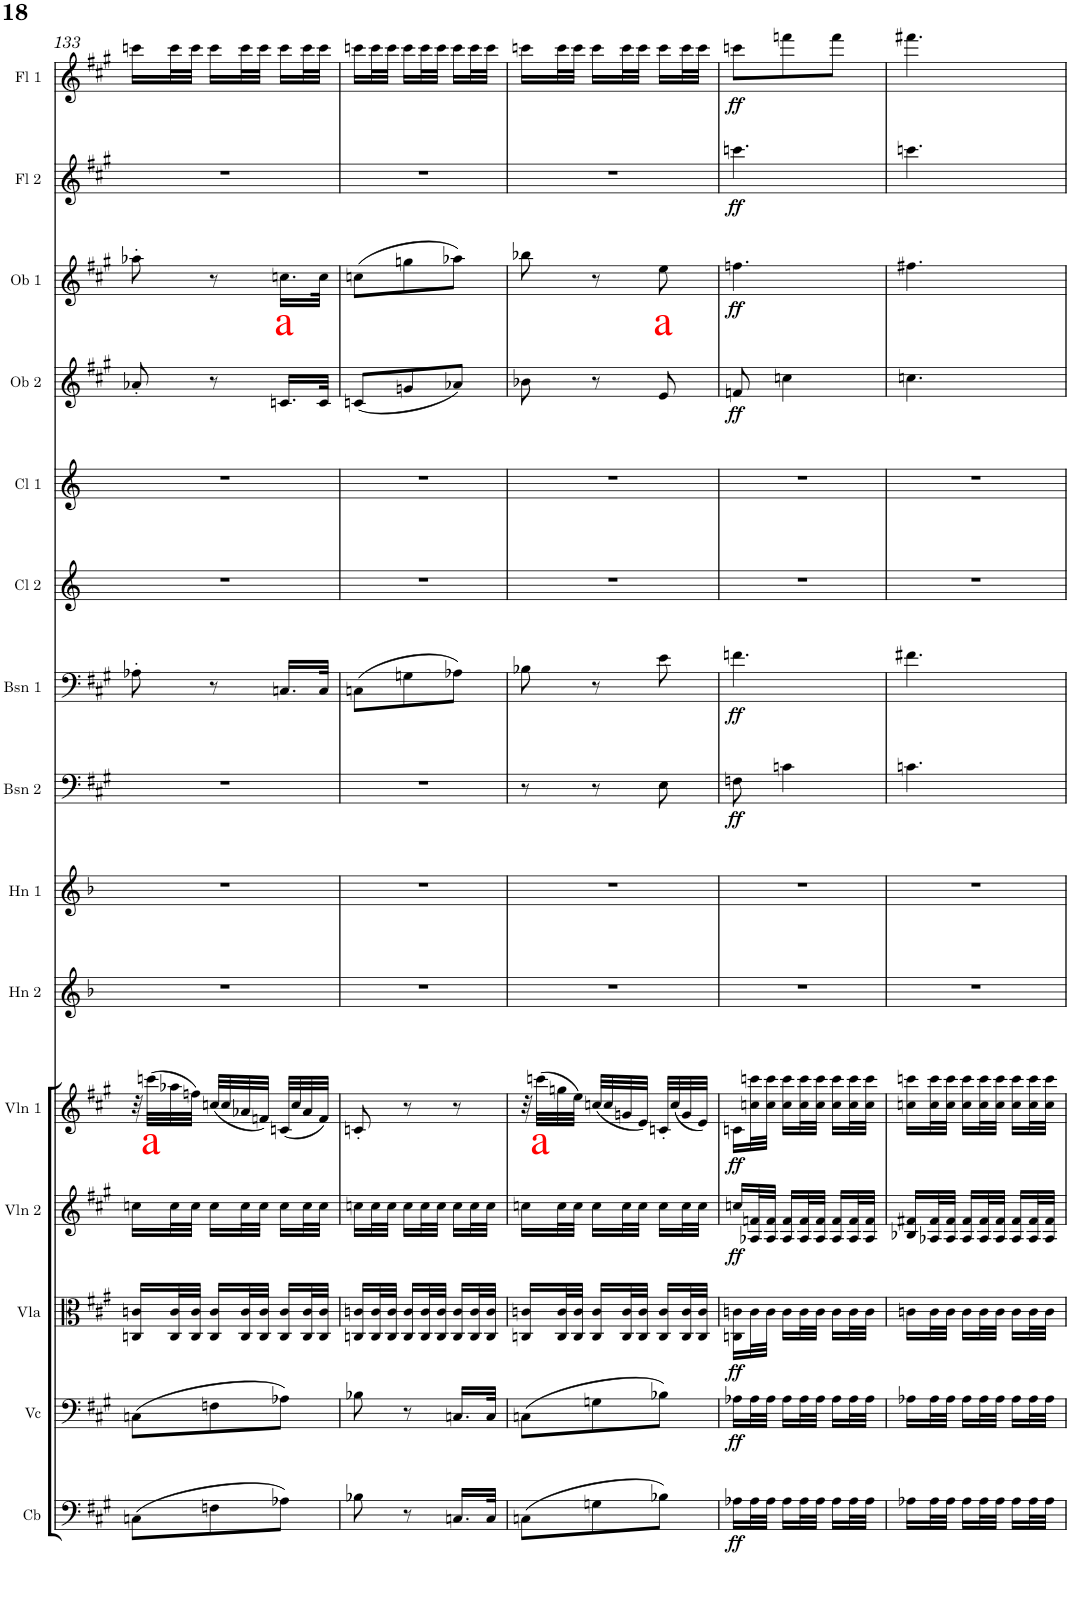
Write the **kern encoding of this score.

**kern	**dynam	**kern	**dynam	**kern	**dynam	**kern	**dynam	**kern	**text	**dynam	**kern	**kern	**kern	**dynam	**kern	**dynam	**kern	**kern	**kern	**dynam	**kern	**text	**dynam	**kern	**dynam	**kern	**dynam
*part15	*part15	*part14	*part14	*part13	*part13	*part12	*part12	*part11	*part11	*part11	*part10	*part9	*part8	*part8	*part7	*part7	*part6	*part5	*part4	*part4	*part3	*part3	*part3	*part2	*part2	*part1	*part1
*staff15	*staff15	*staff14	*staff14	*staff13	*staff13	*staff12	*staff12	*staff11	*staff11	*staff11	*staff10	*staff9	*staff8	*staff8	*staff7	*staff7	*staff6	*staff5	*staff4	*staff4	*staff3	*staff3	*staff3	*staff2	*staff2	*staff1	*staff1
*I"Contrabass	*	*I"Violoncello	*	*I"Viola	*	*I"Violin 2	*	*I"Violin 1	*	*	*I"E Horn 2 (orig. E and A)	*I"E Horn 1 (orig. E and A)	*I"Bassoon 2	*	*I"Bassoon 1	*	*I"A Clarinet 2	*I"A Clarinet 1	*I"Oboe 2	*	*I"Oboe 1	*	*	*I"Flute 2	*	*I"Flute 1	*
*I'Cb	*	*I'Vc	*	*I'Vla	*	*I'Vln 2	*	*I'Vln 1	*	*	*I'Hn 2	*I'Hn 1	*I'Bsn 2	*	*I'Bsn 1	*	*I'Cl 2	*I'Cl 1	*I'Ob 2	*	*I'Ob 1	*	*	*I'Fl 2	*	*I'Fl 1	*
!!LO:PB:g=z
*clefF4	*	*clefF4	*	*clefC3	*	*clefG2	*	*clefG2	*	*	*clefG2	*clefG2	*clefF4	*	*clefF4	*	*clefG2	*clefG2	*clefG2	*	*clefG2	*	*	*clefG2	*	*clefG2	*
*Trd7c12	*	*	*	*	*	*	*	*	*	*	*Trd5c8	*Trd5c8	*	*	*	*	*Trd2c3	*Trd2c3	*	*	*	*	*	*	*	*	*
*k[f#c#g#]	*	*k[f#c#g#]	*	*k[f#c#g#]	*	*k[f#c#g#]	*	*k[f#c#g#]	*	*	*k[b-]	*k[b-]	*k[f#c#g#]	*	*k[f#c#g#]	*	*k[]	*k[]	*k[f#c#g#]	*	*k[f#c#g#]	*	*	*k[f#c#g#]	*	*k[f#c#g#]	*
*M3/8	*	*M3/8	*	*M3/8	*	*M3/8	*	*M3/8	*	*	*M3/8	*M3/8	*M3/8	*	*M3/8	*	*M3/8	*M3/8	*M3/8	*	*M3/8	*	*	*M3/8	*	*M3/8	*
=133	=133	=133	=133	=133	=133	=133	=133	=133	=133	=133	=133	=133	=133	=133	=133	=133	=133	=133	=133	=133	=133	=133	=133	=133	=133	=133	=133
(8Cn\L	.	(8Cn\L	.	16Cn/ 16cn/LL	.	16ccn\LL	.	32r	.	.	4.r	4.r	4.r	.	8A-X'\	.	4.r	4.r	8a-X'/	.	8aa-X'\	.	.	4.r	.	16cccn\LL	.
!	!	!	!	!	!	!	!	!	!LO:LY:b:color=#FF0000	!	!	!	!	!	!	!	!	!	!	!	!	!	!	!	!	!	!
.	.	.	.	.	.	.	.	(32cccn\LLL	a	.	.	.	.	.	.	.	.	.	.	.	.	.	.	.	.	.	.
.	.	.	.	32C/ 32c/L	.	32cc\L	.	32aa-X\	.	.	.	.	.	.	.	.	.	.	.	.	.	.	.	.	.	32ccc\L	.
.	.	.	.	32C/ 32c/JJJ	.	32cc\JJJ	.	32ffn\JJJ)	.	.	.	.	.	.	.	.	.	.	.	.	.	.	.	.	.	32ccc\JJJ	.
8Fn\	.	8Fn\	.	16C/ 16c/LL	.	16cc\LL	.	(32ccn/LLL	.	.	.	.	.	.	8r	.	.	.	8r	.	8r	.	.	.	.	16ccc\LL	.
.	.	.	.	.	.	.	.	32cc/	.	.	.	.	.	.	.	.	.	.	.	.	.	.	.	.	.	.	.
.	.	.	.	32C/ 32c/L	.	32cc\L	.	32a-X/	.	.	.	.	.	.	.	.	.	.	.	.	.	.	.	.	.	32ccc\L	.
.	.	.	.	32C/ 32c/JJJ	.	32cc\JJJ	.	32fn/JJJ)	.	.	.	.	.	.	.	.	.	.	.	.	.	.	.	.	.	32ccc\JJJ	.
!	!	!	!	!	!	!	!	!	!	!	!	!	!	!	!	!	!	!	!	!	!	!LO:LY:b:color=#FF0000	!	!	!	!	!
8A-X\J)	.	8A-X\J)	.	16C/ 16c/LL	.	16cc\LL	.	(32cn/LLL	.	.	.	.	.	.	16.Cn/LL	.	.	.	16.cn/LL	.	16.ccn\LL	a	.	.	.	16ccc\LL	.
.	.	.	.	.	.	.	.	32cc/	.	.	.	.	.	.	.	.	.	.	.	.	.	.	.	.	.	.	.
.	.	.	.	32C/ 32c/L	.	32cc\L	.	32a-/	.	.	.	.	.	.	.	.	.	.	.	.	.	.	.	.	.	32ccc\L	.
.	.	.	.	32C/ 32c/JJJ	.	32cc\JJJ	.	32f/JJJ)	.	.	.	.	.	.	32C/JJk	.	.	.	32c/JJk	.	32cc\JJk	.	.	.	.	32ccc\JJJ	.
=134	=134	=134	=134	=134	=134	=134	=134	=134	=134	=134	=134	=134	=134	=134	=134	=134	=134	=134	=134	=134	=134	=134	=134	=134	=134	=134	=134
8B-X\	.	8B-X\	.	16Cn/ 16cn/LL	.	16ccn\LL	.	8cn'/	.	.	4.r	4.r	4.r	.	(8Cn\L	.	4.r	4.r	(8cn/L	.	(8ccn\L	.	.	4.r	.	16cccn\LL	.
.	.	.	.	32C/ 32c/L	.	32cc\L	.	.	.	.	.	.	.	.	.	.	.	.	.	.	.	.	.	.	.	32ccc\L	.
.	.	.	.	32C/ 32c/JJJ	.	32cc\JJJ	.	.	.	.	.	.	.	.	.	.	.	.	.	.	.	.	.	.	.	32ccc\JJJ	.
8r	.	8r	.	16C/ 16c/LL	.	16cc\LL	.	8r	.	.	.	.	.	.	8Gn\	.	.	.	8gn/	.	8ggn\	.	.	.	.	16ccc\LL	.
.	.	.	.	32C/ 32c/L	.	32cc\L	.	.	.	.	.	.	.	.	.	.	.	.	.	.	.	.	.	.	.	32ccc\L	.
.	.	.	.	32C/ 32c/JJJ	.	32cc\JJJ	.	.	.	.	.	.	.	.	.	.	.	.	.	.	.	.	.	.	.	32ccc\JJJ	.
16.Cn/LL	.	16.Cn/LL	.	16C/ 16c/LL	.	16cc\LL	.	8r	.	.	.	.	.	.	8A-X\J)	.	.	.	8a-X/J)	.	8aa-X\J)	.	.	.	.	16ccc\LL	.
.	.	.	.	32C/ 32c/L	.	32cc\L	.	.	.	.	.	.	.	.	.	.	.	.	.	.	.	.	.	.	.	32ccc\L	.
32C/JJk	.	32C/JJk	.	32C/ 32c/JJJ	.	32cc\JJJ	.	.	.	.	.	.	.	.	.	.	.	.	.	.	.	.	.	.	.	32ccc\JJJ	.
=135	=135	=135	=135	=135	=135	=135	=135	=135	=135	=135	=135	=135	=135	=135	=135	=135	=135	=135	=135	=135	=135	=135	=135	=135	=135	=135	=135
(8Cn\L	.	(8Cn\L	.	16Cn/ 16cn/LL	.	16ccn\LL	.	32r	.	.	4.r	4.r	8r	.	8B-X\	.	4.r	4.r	8b-X\	.	8bb-X\	.	.	4.r	.	16cccn\LL	.
!	!	!	!	!	!	!	!	!	!LO:LY:b:color=#FF0000	!	!	!	!	!	!	!	!	!	!	!	!	!	!	!	!	!	!
.	.	.	.	.	.	.	.	(32cccn\LLL	a	.	.	.	.	.	.	.	.	.	.	.	.	.	.	.	.	.	.
.	.	.	.	32C/ 32c/L	.	32cc\L	.	32ggn\	.	.	.	.	.	.	.	.	.	.	.	.	.	.	.	.	.	32ccc\L	.
.	.	.	.	32C/ 32c/JJJ	.	32cc\JJJ	.	32ee\JJJ)	.	.	.	.	.	.	.	.	.	.	.	.	.	.	.	.	.	32ccc\JJJ	.
8Gn\	.	8Gn\	.	16C/ 16c/LL	.	16cc\LL	.	(32ccn/LLL	.	.	.	.	8r	.	8r	.	.	.	8r	.	8r	.	.	.	.	16ccc\LL	.
.	.	.	.	.	.	.	.	32cc/	.	.	.	.	.	.	.	.	.	.	.	.	.	.	.	.	.	.	.
.	.	.	.	32C/ 32c/L	.	32cc\L	.	32gn/	.	.	.	.	.	.	.	.	.	.	.	.	.	.	.	.	.	32ccc\L	.
.	.	.	.	32C/ 32c/JJJ	.	32cc\JJJ	.	32e/JJJ)	.	.	.	.	.	.	.	.	.	.	.	.	.	.	.	.	.	32ccc\JJJ	.
!	!	!	!	!	!	!	!	!	!	!	!	!	!	!	!	!	!	!	!	!	!	!LO:LY:b:color=#FF0000	!	!	!	!	!
8B-X\J)	.	8B-X\J)	.	16C/ 16c/LL	.	16cc\LL	.	32cn'/LLL	.	.	.	.	8E\	.	8e\	.	.	.	8e/	.	8ee\	a	.	.	.	16ccc\LL	.
.	.	.	.	.	.	.	.	(32cc/	.	.	.	.	.	.	.	.	.	.	.	.	.	.	.	.	.	.	.
.	.	.	.	32C/ 32c/L	.	32cc\L	.	32g/	.	.	.	.	.	.	.	.	.	.	.	.	.	.	.	.	.	32ccc\L	.
.	.	.	.	32C/ 32c/JJJ	.	32cc\JJJ	.	32e/JJJ)	.	.	.	.	.	.	.	.	.	.	.	.	.	.	.	.	.	32ccc\JJJ	.
=136	=136	=136	=136	=136	=136	=136	=136	=136	=136	=136	=136	=136	=136	=136	=136	=136	=136	=136	=136	=136	=136	=136	=136	=136	=136	=136	=136
!	!LO:DY:b	!	!LO:DY:b	!	!LO:DY:b	!	!LO:DY:b	!	!	!LO:DY:b	!	!	!	!LO:DY:b	!	!LO:DY:b	!	!	!	!LO:DY:b	!	!	!LO:DY:b	!	!LO:DY:b	!	!LO:DY:b
16A-X\LL	ff	16A-X\LL	ff	16Cn\ 16cn\LL	ff	16ccn/LL	ff	16cn\LL	.	ff	4.r	4.r	8Fn\	ff	4.fn\	ff	4.r	4.r	8fn/	ff	4.ffn\	.	ff	4.cccn\	ff	8cccn\L	ff
32A-\L	.	32A-\L	.	32c\L	.	32A-X/ 32fn/L	.	32ccn\ 32cccn\L	.	.	.	.	.	.	.	.	.	.	.	.	.	.	.	.	.	.	.
32A-\JJJ	.	32A-\JJJ	.	32c\JJJ	.	32A-/ 32f/JJJ	.	32cc\ 32ccc\JJJ	.	.	.	.	.	.	.	.	.	.	.	.	.	.	.	.	.	.	.
16A-\LL	.	16A-\LL	.	16c\LL	.	16A-/ 16f/LL	.	16cc\ 16ccc\LL	.	.	.	.	4cn\	.	.	.	.	.	4ccn\	.	.	.	.	.	.	8fffn\	.
32A-\L	.	32A-\L	.	32c\L	.	32A-/ 32f/L	.	32cc\ 32ccc\L	.	.	.	.	.	.	.	.	.	.	.	.	.	.	.	.	.	.	.
32A-\JJJ	.	32A-\JJJ	.	32c\JJJ	.	32A-/ 32f/JJJ	.	32cc\ 32ccc\JJJ	.	.	.	.	.	.	.	.	.	.	.	.	.	.	.	.	.	.	.
16A-\LL	.	16A-\LL	.	16c\LL	.	16A-/ 16f/LL	.	16cc\ 16ccc\LL	.	.	.	.	.	.	.	.	.	.	.	.	.	.	.	.	.	8fff\J	.
32A-\L	.	32A-\L	.	32c\L	.	32A-/ 32f/L	.	32cc\ 32ccc\L	.	.	.	.	.	.	.	.	.	.	.	.	.	.	.	.	.	.	.
32A-\JJJ	.	32A-\JJJ	.	32c\JJJ	.	32A-/ 32f/JJJ	.	32cc\ 32ccc\JJJ	.	.	.	.	.	.	.	.	.	.	.	.	.	.	.	.	.	.	.
=137	=137	=137	=137	=137	=137	=137	=137	=137	=137	=137	=137	=137	=137	=137	=137	=137	=137	=137	=137	=137	=137	=137	=137	=137	=137	=137	=137
16A-X\LL	.	16A-X\LL	.	16cn\LL	.	16B-X/ 16f#X/LL	.	16ccn\ 16cccn\LL	.	.	4.r	4.r	4.cn\	.	4.f#X\	.	4.r	4.r	4.ccn\	.	4.ff#X\	.	.	4.cccn\	.	4.fff#X\	.
32A-\L	.	32A-\L	.	32c\L	.	32A-X/ 32f#/L	.	32cc\ 32ccc\L	.	.	.	.	.	.	.	.	.	.	.	.	.	.	.	.	.	.	.
32A-\JJJ	.	32A-\JJJ	.	32c\JJJ	.	32A-/ 32f#/JJJ	.	32cc\ 32ccc\JJJ	.	.	.	.	.	.	.	.	.	.	.	.	.	.	.	.	.	.	.
16A-\LL	.	16A-\LL	.	16c\LL	.	16A-/ 16f#/LL	.	16cc\ 16ccc\LL	.	.	.	.	.	.	.	.	.	.	.	.	.	.	.	.	.	.	.
32A-\L	.	32A-\L	.	32c\L	.	32A-/ 32f#/L	.	32cc\ 32ccc\L	.	.	.	.	.	.	.	.	.	.	.	.	.	.	.	.	.	.	.
32A-\JJJ	.	32A-\JJJ	.	32c\JJJ	.	32A-/ 32f#/JJJ	.	32cc\ 32ccc\JJJ	.	.	.	.	.	.	.	.	.	.	.	.	.	.	.	.	.	.	.
16A-\LL	.	16A-\LL	.	16c\LL	.	16A-/ 16f#/LL	.	16cc\ 16ccc\LL	.	.	.	.	.	.	.	.	.	.	.	.	.	.	.	.	.	.	.
32A-\L	.	32A-\L	.	32c\L	.	32A-/ 32f#/L	.	32cc\ 32ccc\L	.	.	.	.	.	.	.	.	.	.	.	.	.	.	.	.	.	.	.
32A-\JJJ	.	32A-\JJJ	.	32c\JJJ	.	32A-/ 32f#/JJJ	.	32cc\ 32ccc\JJJ	.	.	.	.	.	.	.	.	.	.	.	.	.	.	.	.	.	.	.
=	=	=	=	=	=	=	=	=	=	=	=	=	=	=	=	=	=	=	=	=	=	=	=	=	=	=	=
*-	*-	*-	*-	*-	*-	*-	*-	*-	*-	*-	*-	*-	*-	*-	*-	*-	*-	*-	*-	*-	*-	*-	*-	*-	*-	*-	*-
